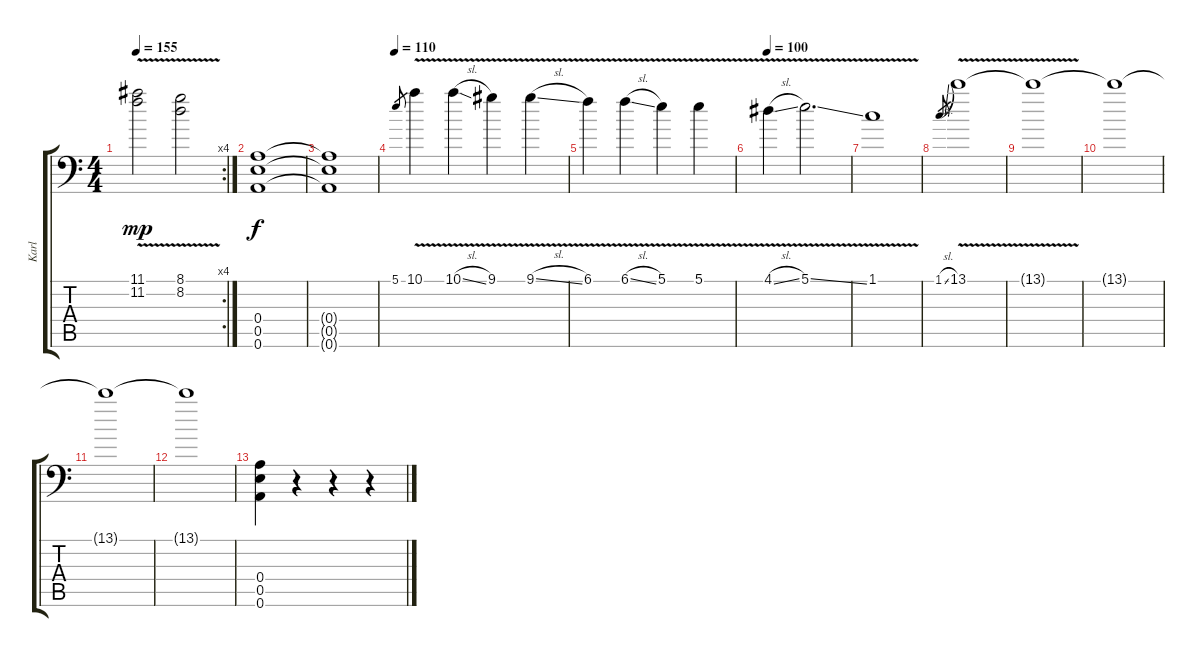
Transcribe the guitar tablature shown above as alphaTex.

\track ("Karl" "Karl") {instrument distortionguitar}
\staff {score tabs}
\tuning (B3 Gb3 D3 A2 E2 A1) {hide}
\rc 4
\ts (4 4)
\tempo 155
\clef f4
\ks c
(11.1{v} 11.2).2{dy mp} (8.1{v} 8.2).2 |
(0.4 0.5 0.6).1{dy f} |
(0.4{t} 0.5{t} 0.6{t}).1 |
\tempo 130
\tempo 110
5.1.8{gr} 10.1{v}.4 10.1{v sl}.4 9.1{v}.4 9.1{v sl}.4 |
6.1{v}.4 6.1{v sl}.4 5.1{v}.4 5.1{v}.4 |
\tempo 100
4.1{v sl}.4 5.1{v ss}.2{d} |
1.1{v}.1 |
1.1{sl}.8{gr} 13.1{v}.1 |
13.1{t}.1 |
13.1{t}.1 |
13.1{t}.1 |
13.1{t}.1 |
(0.4 0.5 0.6).4 r.4 r.4 r.4
